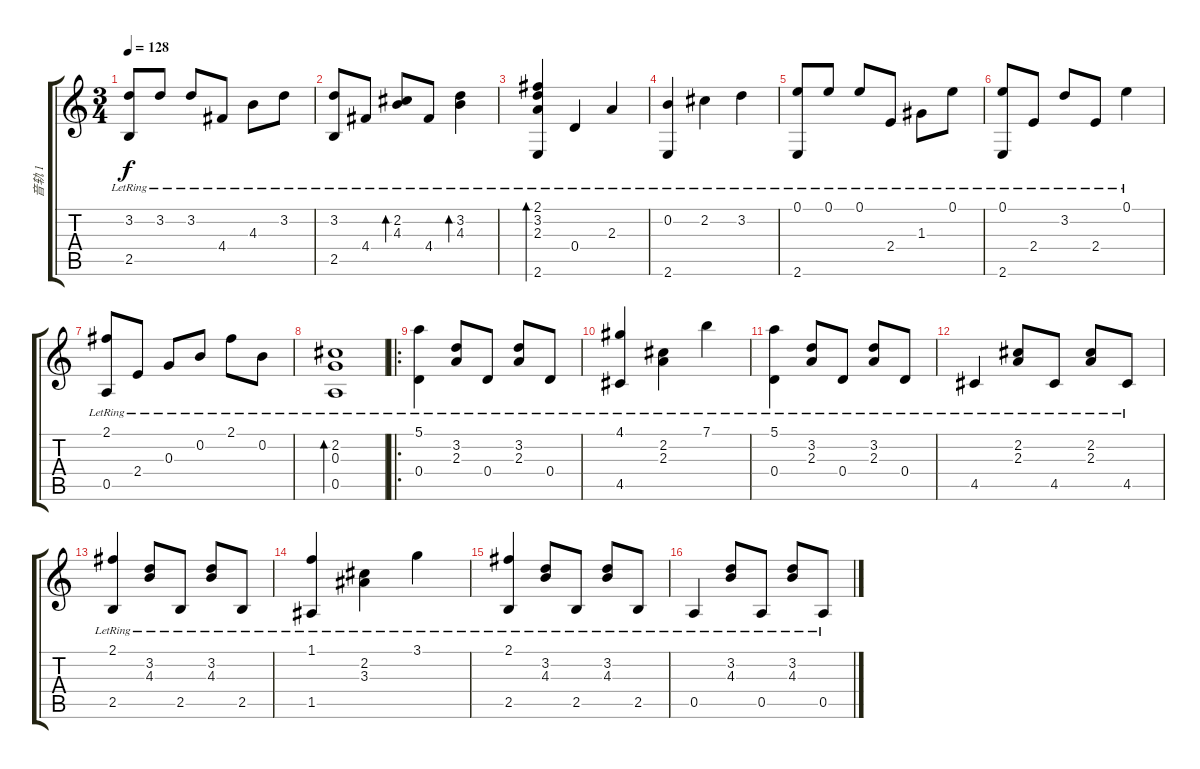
\track ("音轨 1" "音轨 1") {instrument acousticguitarsteel}
\staff {score tabs}
\tuning (E4 B3 G3 D3 A2 D2) {hide}
\ts (3 4)
\tempo 128
\clef g2
\ks c
(3.2{lr} 2.5{lr}).8{dy f} 3.2{lr}.8 3.2{lr}.8 4.4{lr}.8 4.3{lr}.8 3.2{lr}.8 |
(3.2{lr} 2.5{lr}).8 4.4{lr}.8 (2.2{lr} 4.3{lr}).8{bd 480} 4.4{lr}.8 (3.2{lr} 4.3{lr}).4{bd 480} |
(2.1{lr} 3.2{lr} 2.3{lr} 2.6{lr}).4{bd 480} 0.4{lr}.4 2.3{lr}.4 |
(0.2{lr} 2.6{lr}).4 2.2{lr}.4 3.2{lr}.4 |
(0.1{lr} 2.6{lr}).8 0.1{lr}.8 0.1{lr}.8 2.4{lr}.8 1.3{lr}.8 0.1{lr}.8 |
(0.1{lr} 2.6{lr}).8 2.4{lr}.8 3.2{lr}.8 2.4{lr}.8 0.1{lr}.4 |
(2.1{lr} 0.5{lr}).8 2.4{lr}.8 0.3{lr}.8 0.2{lr}.8 2.1{lr}.8 0.2{lr}.8 |
(2.2{lr} 0.3{lr} 0.5{lr}).1{bd 480} |
\ro
(5.1{lr} 0.4{lr}).4 (3.2{lr} 2.3{lr}).8 0.4{lr}.8 (3.2{lr} 2.3{lr}).8 0.4{lr}.8 |
(4.1{lr} 4.5{lr}).4 (2.2{lr} 2.3{lr}).4 7.1{lr}.4 |
(5.1{lr} 0.4{lr}).4 (3.2{lr} 2.3{lr}).8 0.4{lr}.8 (3.2{lr} 2.3{lr}).8 0.4{lr}.8 |
4.5{lr}.4 (2.2{lr} 2.3{lr}).8 4.5{lr}.8 (2.2{lr} 2.3{lr}).8 4.5{lr}.8 |
(2.1{lr} 2.5{lr}).4 (3.2{lr} 4.3{lr}).8 2.5{lr}.8 (3.2{lr} 4.3{lr}).8 2.5{lr}.8 |
(1.1{lr} 1.5{lr}).4 (2.2{lr} 3.3{lr}).4 3.1{lr}.4 |
(2.1{lr} 2.5{lr}).4 (3.2{lr} 4.3{lr}).8 2.5{lr}.8 (3.2{lr} 4.3{lr}).8 2.5{lr}.8 |
0.5{lr}.4 (3.2{lr} 4.3{lr}).8 0.5{lr}.8 (3.2{lr} 4.3{lr}).8 0.5{lr}.8
